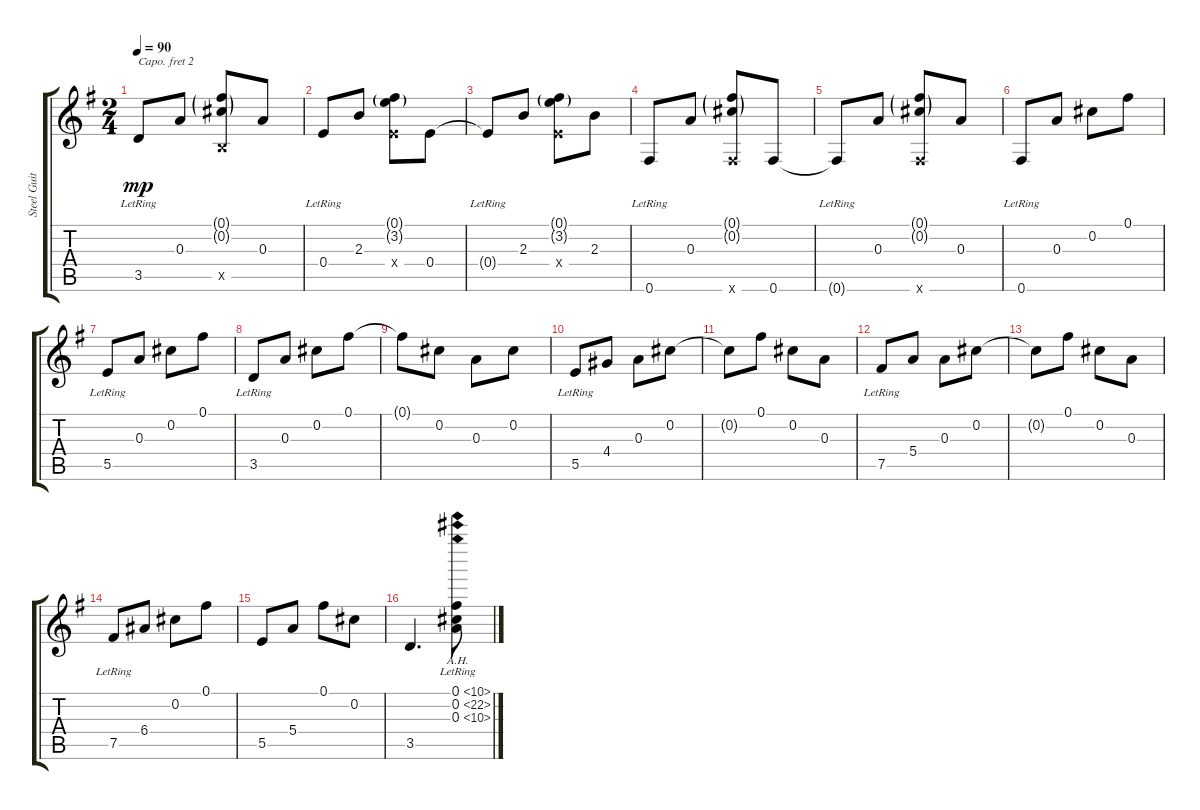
\track ("Steel Guitar" "Steel Guit") {instrument acousticguitarsteel}
\staff {score tabs}
\capo 2
\tuning (E4 B3 G3 D3 A2 E2) {hide}
\ts (2 4)
\tempo 90
\clef g2
\ks g
3.5{lr t}.8{dy mp} 0.3.8 (0.1{g} 0.2{g} 0.5{x}).8 0.3.8 |
0.4{lr}.8 2.3.8 (0.1{g} 3.2{g} 0.4{x}).8 0.4.8 |
0.4{lr t}.8 2.3.8 (0.1{g} 3.2{g} 0.4{x}).8 2.3.8 |
0.6{lr}.8 0.3.8 (0.1{g} 0.2{g} 0.6{x}).8 0.6.8 |
0.6{lr t}.8 0.3.8 (0.1{g} 0.2{g} 0.6{x}).8 0.3.8 |
0.6{lr}.8 0.3.8 0.2.8 0.1.8 |
5.5{lr}.8 0.3.8 0.2.8 0.1.8 |
3.5{lr}.8 0.3.8 0.2.8 0.1.8 |
0.1{t}.8 0.2.8 0.3.8 0.2.8 |
5.5{lr}.8 4.4.8 0.3.8 0.2.8 |
0.2{t}.8 0.1.8 0.2.8 0.3.8 |
7.5{lr}.8 5.4.8 0.3.8 0.2.8 |
0.2{t}.8 0.1.8 0.2.8 0.3.8 |
7.5{lr}.8 6.4.8 0.2.8 0.1.8 |
5.5.8 5.4.8 0.1.8 0.2.8 |
3.5.4{d} (0.1{ah 10 lr} 0.2{ah 22 lr} 0.3{ah 10 lr}).8
